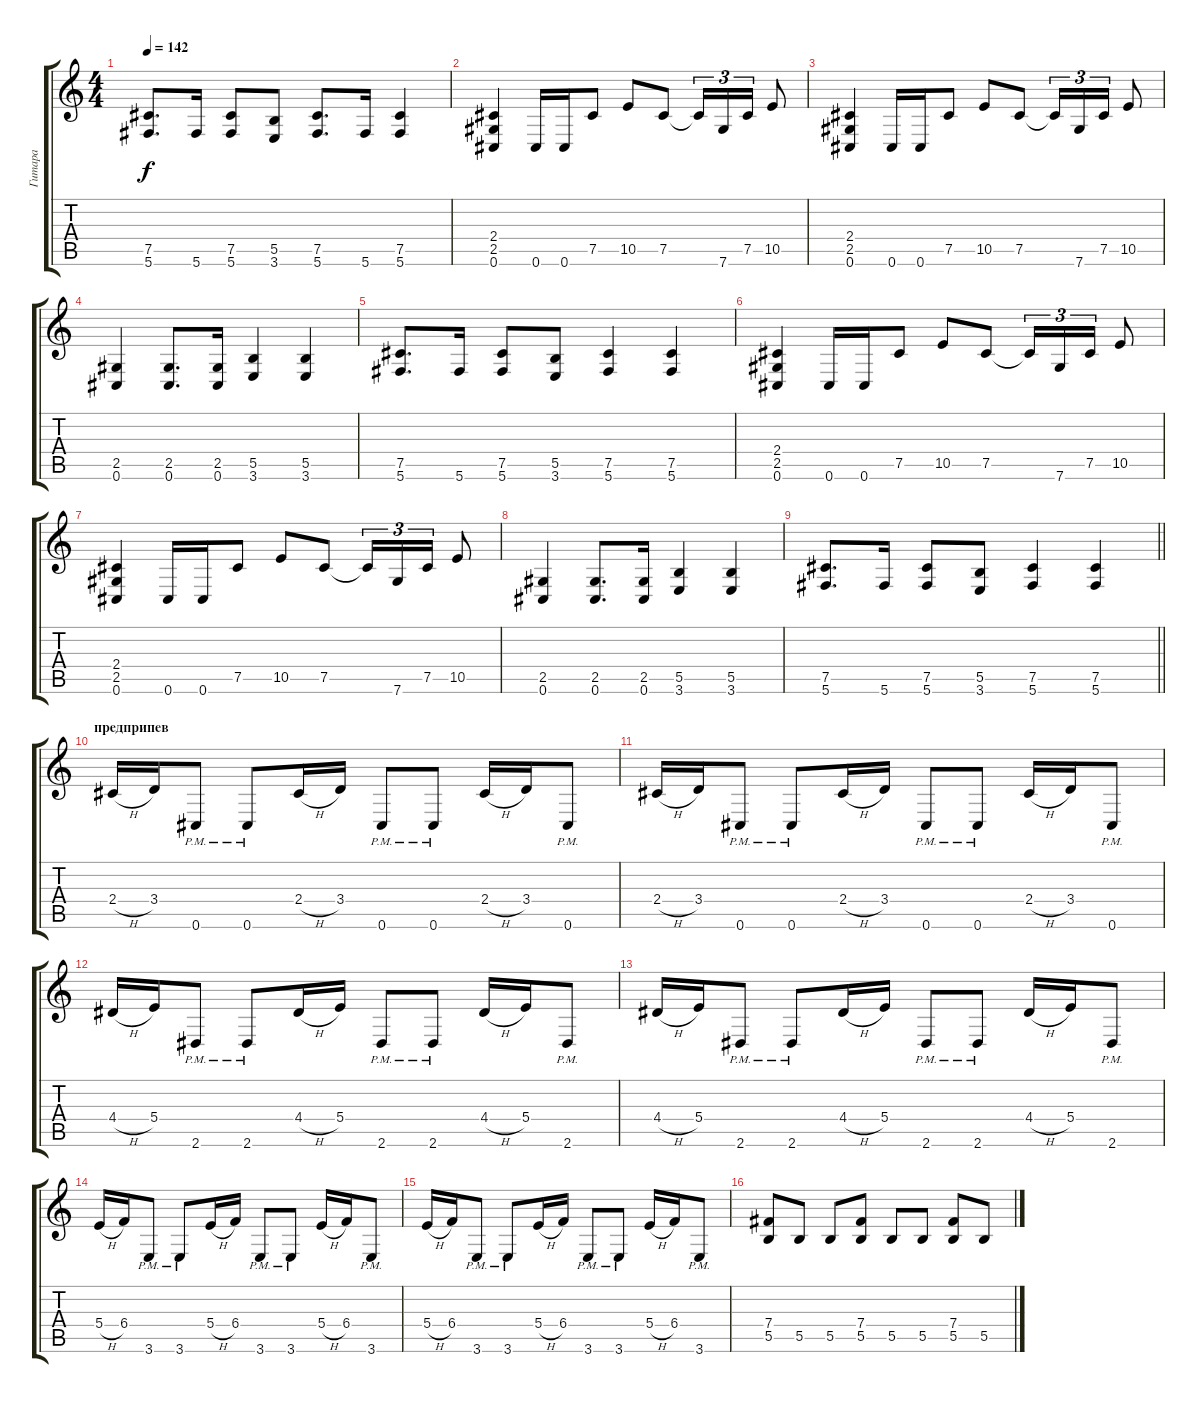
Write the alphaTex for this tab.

\track ("Гитара" "Гитара") {instrument overdrivenguitar}
\staff {score tabs}
\tuning (Db4 Ab3 E3 B2 Gb2 Db2) {hide}
\ts (4 4)
\tempo 142
\clef g2
\ks c
(7.5 5.6).8{d dy f} 5.6.16 (7.5 5.6).8 (5.5 3.6).8 (7.5 5.6).8{d} 5.6.16 (7.5 5.6).4 |
(2.4 2.5 0.6).4 0.6.16 0.6.16 7.5.8 10.5.8 7.5.8 7.5{t}.16{tu (3 2)} 7.6.16{tu (3 2)} 7.5.16{tu (3 2)} 10.5.8 |
(2.4 2.5 0.6).4 0.6.16 0.6.16 7.5.8 10.5.8 7.5.8 7.5{t}.16{tu (3 2)} 7.6.16{tu (3 2)} 7.5.16{tu (3 2)} 10.5.8 |
(2.5 0.6).4 (2.5 0.6).8{d} (2.5 0.6).16 (5.5 3.6).4 (5.5 3.6).4 |
(7.5 5.6).8{d} 5.6.16 (7.5 5.6).8 (5.5 3.6).8 (7.5 5.6).4 (7.5 5.6).4 |
(2.4 2.5 0.6).4 0.6.16 0.6.16 7.5.8 10.5.8 7.5.8 7.5{t}.16{tu (3 2)} 7.6.16{tu (3 2)} 7.5.16{tu (3 2)} 10.5.8 |
(2.4 2.5 0.6).4 0.6.16 0.6.16 7.5.8 10.5.8 7.5.8 7.5{t}.16{tu (3 2)} 7.6.16{tu (3 2)} 7.5.16{tu (3 2)} 10.5.8 |
(2.5 0.6).4 (2.5 0.6).8{d} (2.5 0.6).16 (5.5 3.6).4 (5.5 3.6).4 |
\barLineRight lightlight
(7.5 5.6).8{d} 5.6.16 (7.5 5.6).8 (5.5 3.6).8 (7.5 5.6).4 (7.5 5.6).4 |
\section ("" "предприпев")
2.4{h}.16 3.4.16 0.6{pm}.8 0.6{pm}.8 2.4{h}.16 3.4.16 0.6{pm}.8 0.6{pm}.8 2.4{h}.16 3.4.16 0.6{pm}.8 |
2.4{h}.16 3.4.16 0.6{pm}.8 0.6{pm}.8 2.4{h}.16 3.4.16 0.6{pm}.8 0.6{pm}.8 2.4{h}.16 3.4.16 0.6{pm}.8 |
4.4{h}.16 5.4.16 2.6{pm}.8 2.6{pm}.8 4.4{h}.16 5.4.16 2.6{pm}.8 2.6{pm}.8 4.4{h}.16 5.4.16 2.6{pm}.8 |
4.4{h}.16 5.4.16 2.6{pm}.8 2.6{pm}.8 4.4{h}.16 5.4.16 2.6{pm}.8 2.6{pm}.8 4.4{h}.16 5.4.16 2.6{pm}.8 |
5.4{h}.16 6.4.16 3.6{pm}.8 3.6{pm}.8 5.4{h}.16 6.4.16 3.6{pm}.8 3.6{pm}.8 5.4{h}.16 6.4.16 3.6{pm}.8 |
5.4{h}.16 6.4.16 3.6{pm}.8 3.6{pm}.8 5.4{h}.16 6.4.16 3.6{pm}.8 3.6{pm}.8 5.4{h}.16 6.4.16 3.6{pm}.8 |
(7.4 5.5).8 5.5.8 5.5.8 (7.4 5.5).8 5.5.8 5.5.8 (7.4 5.5).8 5.5.8
